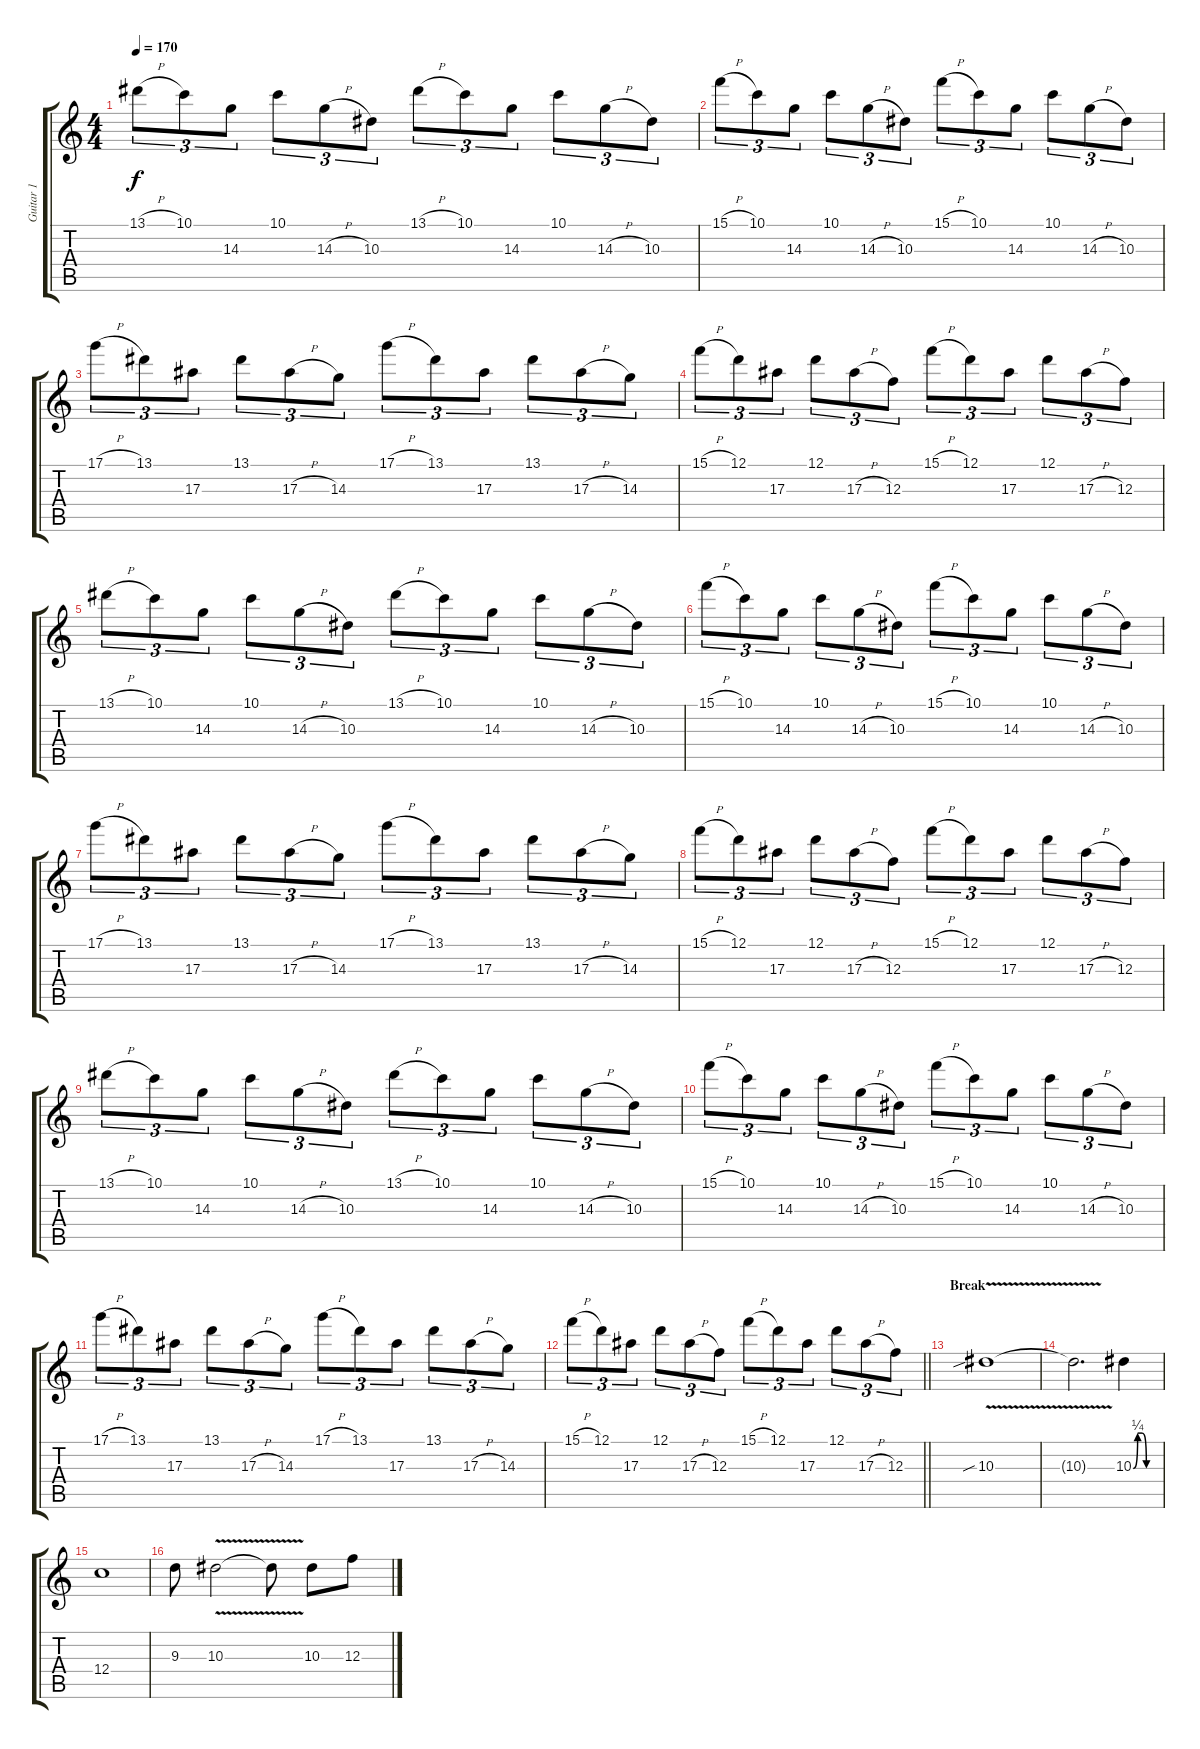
\track ("Guitar 1" "Guitar 1") {instrument overdrivenguitar}
\staff {score tabs}
\tuning (D4 A3 F3 C3 G2 C2) {hide}
\ts (4 4)
\tempo 170
\clef g2
\ks c
13.1{h}.8{tu (3 2) dy f} 10.1.8{tu (3 2)} 14.3.8{tu (3 2)} 10.1.8{tu (3 2)} 14.3{h}.8{tu (3 2)} 10.3.8{tu (3 2)} 13.1{h}.8{tu (3 2)} 10.1.8{tu (3 2)} 14.3.8{tu (3 2)} 10.1.8{tu (3 2)} 14.3{h}.8{tu (3 2)} 10.3.8{tu (3 2)} |
15.1{h}.8{tu (3 2)} 10.1.8{tu (3 2)} 14.3.8{tu (3 2)} 10.1.8{tu (3 2)} 14.3{h}.8{tu (3 2)} 10.3.8{tu (3 2)} 15.1{h}.8{tu (3 2)} 10.1.8{tu (3 2)} 14.3.8{tu (3 2)} 10.1.8{tu (3 2)} 14.3{h}.8{tu (3 2)} 10.3.8{tu (3 2)} |
17.1{h}.8{tu (3 2)} 13.1.8{tu (3 2)} 17.3.8{tu (3 2)} 13.1.8{tu (3 2)} 17.3{h}.8{tu (3 2)} 14.3.8{tu (3 2)} 17.1{h}.8{tu (3 2)} 13.1.8{tu (3 2)} 17.3.8{tu (3 2)} 13.1.8{tu (3 2)} 17.3{h}.8{tu (3 2)} 14.3.8{tu (3 2)} |
15.1{h}.8{tu (3 2)} 12.1.8{tu (3 2)} 17.3.8{tu (3 2)} 12.1.8{tu (3 2)} 17.3{h}.8{tu (3 2)} 12.3.8{tu (3 2)} 15.1{h}.8{tu (3 2)} 12.1.8{tu (3 2)} 17.3.8{tu (3 2)} 12.1.8{tu (3 2)} 17.3{h}.8{tu (3 2)} 12.3.8{tu (3 2)} |
13.1{h}.8{tu (3 2)} 10.1.8{tu (3 2)} 14.3.8{tu (3 2)} 10.1.8{tu (3 2)} 14.3{h}.8{tu (3 2)} 10.3.8{tu (3 2)} 13.1{h}.8{tu (3 2)} 10.1.8{tu (3 2)} 14.3.8{tu (3 2)} 10.1.8{tu (3 2)} 14.3{h}.8{tu (3 2)} 10.3.8{tu (3 2)} |
15.1{h}.8{tu (3 2)} 10.1.8{tu (3 2)} 14.3.8{tu (3 2)} 10.1.8{tu (3 2)} 14.3{h}.8{tu (3 2)} 10.3.8{tu (3 2)} 15.1{h}.8{tu (3 2)} 10.1.8{tu (3 2)} 14.3.8{tu (3 2)} 10.1.8{tu (3 2)} 14.3{h}.8{tu (3 2)} 10.3.8{tu (3 2)} |
17.1{h}.8{tu (3 2)} 13.1.8{tu (3 2)} 17.3.8{tu (3 2)} 13.1.8{tu (3 2)} 17.3{h}.8{tu (3 2)} 14.3.8{tu (3 2)} 17.1{h}.8{tu (3 2)} 13.1.8{tu (3 2)} 17.3.8{tu (3 2)} 13.1.8{tu (3 2)} 17.3{h}.8{tu (3 2)} 14.3.8{tu (3 2)} |
15.1{h}.8{tu (3 2)} 12.1.8{tu (3 2)} 17.3.8{tu (3 2)} 12.1.8{tu (3 2)} 17.3{h}.8{tu (3 2)} 12.3.8{tu (3 2)} 15.1{h}.8{tu (3 2)} 12.1.8{tu (3 2)} 17.3.8{tu (3 2)} 12.1.8{tu (3 2)} 17.3{h}.8{tu (3 2)} 12.3.8{tu (3 2)} |
13.1{h}.8{tu (3 2)} 10.1.8{tu (3 2)} 14.3.8{tu (3 2)} 10.1.8{tu (3 2)} 14.3{h}.8{tu (3 2)} 10.3.8{tu (3 2)} 13.1{h}.8{tu (3 2)} 10.1.8{tu (3 2)} 14.3.8{tu (3 2)} 10.1.8{tu (3 2)} 14.3{h}.8{tu (3 2)} 10.3.8{tu (3 2)} |
15.1{h}.8{tu (3 2)} 10.1.8{tu (3 2)} 14.3.8{tu (3 2)} 10.1.8{tu (3 2)} 14.3{h}.8{tu (3 2)} 10.3.8{tu (3 2)} 15.1{h}.8{tu (3 2)} 10.1.8{tu (3 2)} 14.3.8{tu (3 2)} 10.1.8{tu (3 2)} 14.3{h}.8{tu (3 2)} 10.3.8{tu (3 2)} |
17.1{h}.8{tu (3 2)} 13.1.8{tu (3 2)} 17.3.8{tu (3 2)} 13.1.8{tu (3 2)} 17.3{h}.8{tu (3 2)} 14.3.8{tu (3 2)} 17.1{h}.8{tu (3 2)} 13.1.8{tu (3 2)} 17.3.8{tu (3 2)} 13.1.8{tu (3 2)} 17.3{h}.8{tu (3 2)} 14.3.8{tu (3 2)} |
\barLineRight lightlight
15.1{h}.8{tu (3 2)} 12.1.8{tu (3 2)} 17.3.8{tu (3 2)} 12.1.8{tu (3 2)} 17.3{h}.8{tu (3 2)} 12.3.8{tu (3 2)} 15.1{h}.8{tu (3 2)} 12.1.8{tu (3 2)} 17.3.8{tu (3 2)} 12.1.8{tu (3 2)} 17.3{h}.8{tu (3 2)} 12.3.8{tu (3 2)} |
\section ("" "Break")
10.3{v sib}.1 |
10.3{t}.2{d} 10.3{be (custom 0 0 10 1 20 1 30 0 60 0)}.4 |
12.4.1 |
9.3.8 10.3{v}.2 10.3{t}.8 10.3.8 12.3.8
